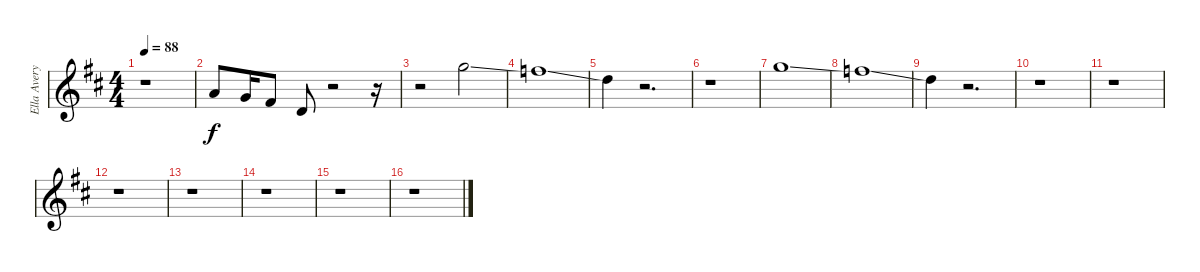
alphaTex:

\track ("Ella Avery Vocals" "Ella Avery") {instrument lead5charang}
\staff {score}
\tuning (E4 B3 G3 D3 A2 E2) {hide}
\ts (4 4)
\tempo 88
\clef g2
\ks d
r.1{dy f} |
10.2.8 12.3.16 11.3.8 12.4.8 r.2 r.16 |
r.2 15.1{ss}.2 |
13.1{ss}.1 |
10.1.4 r.2{d} |
r.1 |
15.1{ss}.1 |
13.1{ss}.1 |
10.1.4 r.2{d} |
r.1 |
r.1 |
r.1 |
r.1 |
r.1 |
r.1 |
r.1
